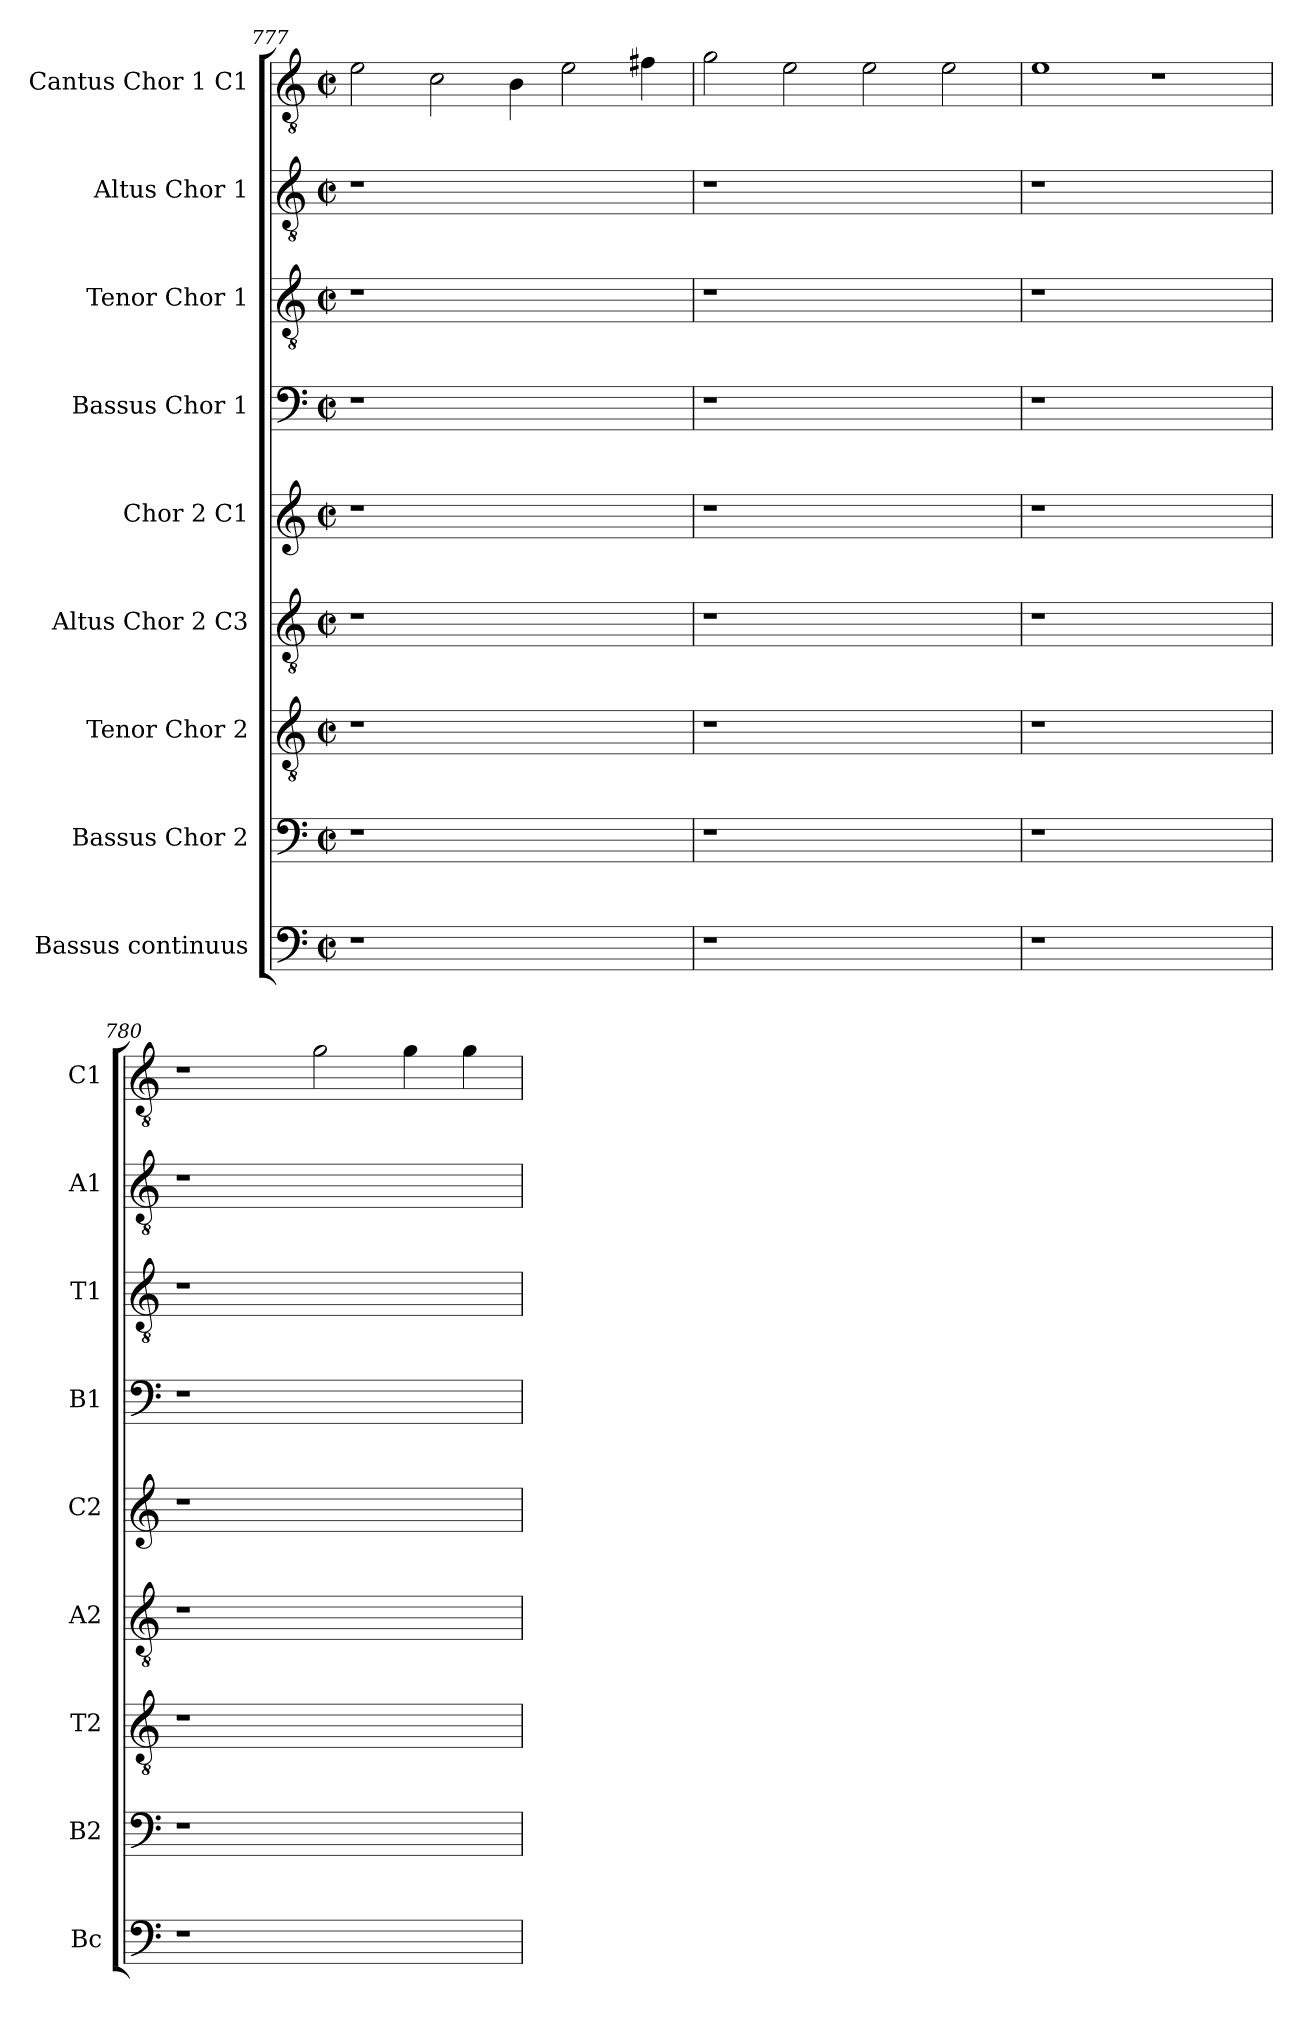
**kern	**kern	**kern	**kern	**kern	**kern	**kern	**kern	**kern
*part9	*part8	*part7	*part6	*part5	*part4	*part3	*part2	*part1
*staff9	*staff8	*staff7	*staff6	*staff5	*staff4	*staff3	*staff2	*staff1
*I"Bassus continuus	*I"Bassus Chor 2	*I"Tenor Chor 2	*I"Altus Chor 2 C3	*I"Chor 2 C1	*I"Bassus Chor 1	*I"Tenor Chor 1	*I"Altus Chor 1	*I"Cantus Chor 1 C1
*I'Bc	*I'B2	*I'T2	*I'A2	*I'C2	*I'B1	*I'T1	*I'A1	*I'C1
*clefF4	*clefF4	*clefGv2	*clefGv2	*clefG2	*clefF4	*clefGv2	*clefGv2	*clefGv2
*ITrd7c12	*	*	*	*	*	*	*	*
*k[]	*k[]	*k[]	*k[]	*k[]	*k[]	*k[]	*k[]	*k[]
*C:	*C:	*C:	*C:	*C:	*C:	*C:	*C:	*C:
*M2/2	*M2/2	*M2/2	*M2/2	*M2/2	*M2/2	*M2/2	*M2/2	*M2/2
*met(c|)	*met(c|)	*met(c|)	*met(c|)	*met(c|)	*met(c|)	*met(c|)	*met(c|)	*met(c|)
=777	=777	=777	=777	=777	=777	=777	=777	=777
1r	1r	1r	1r	1r	1r	1r	1r	2e\
.	.	.	.	.	.	.	.	2c\
1ryy	1ryy	1ryy	1ryy	1ryy	1ryy	1ryy	1ryy	4B\
.	.	.	.	.	.	.	.	2e\
.	.	.	.	.	.	.	.	4f#X\
!!LO:LB:g=z
=778	=778	=778	=778	=778	=778	=778	=778	=778
1r	1r	1r	1r	1r	1r	1r	1r	2g\
.	.	.	.	.	.	.	.	2e\
1ryy	1ryy	1ryy	1ryy	1ryy	1ryy	1ryy	1ryy	2e\
.	.	.	.	.	.	.	.	2e\
=779	=779	=779	=779	=779	=779	=779	=779	=779
1r	1r	1r	1r	1r	1r	1r	1r	1e
1ryy	1ryy	1ryy	1ryy	1ryy	1ryy	1ryy	1ryy	1r
=780	=780	=780	=780	=780	=780	=780	=780	=780
1r	1r	1r	1r	1r	1r	1r	1r	1r
1ryy	1ryy	1ryy	1ryy	1ryy	1ryy	1ryy	1ryy	2g\
.	.	.	.	.	.	.	.	4g\
.	.	.	.	.	.	.	.	4g\
=	=	=	=	=	=	=	=	=
*-	*-	*-	*-	*-	*-	*-	*-	*-
